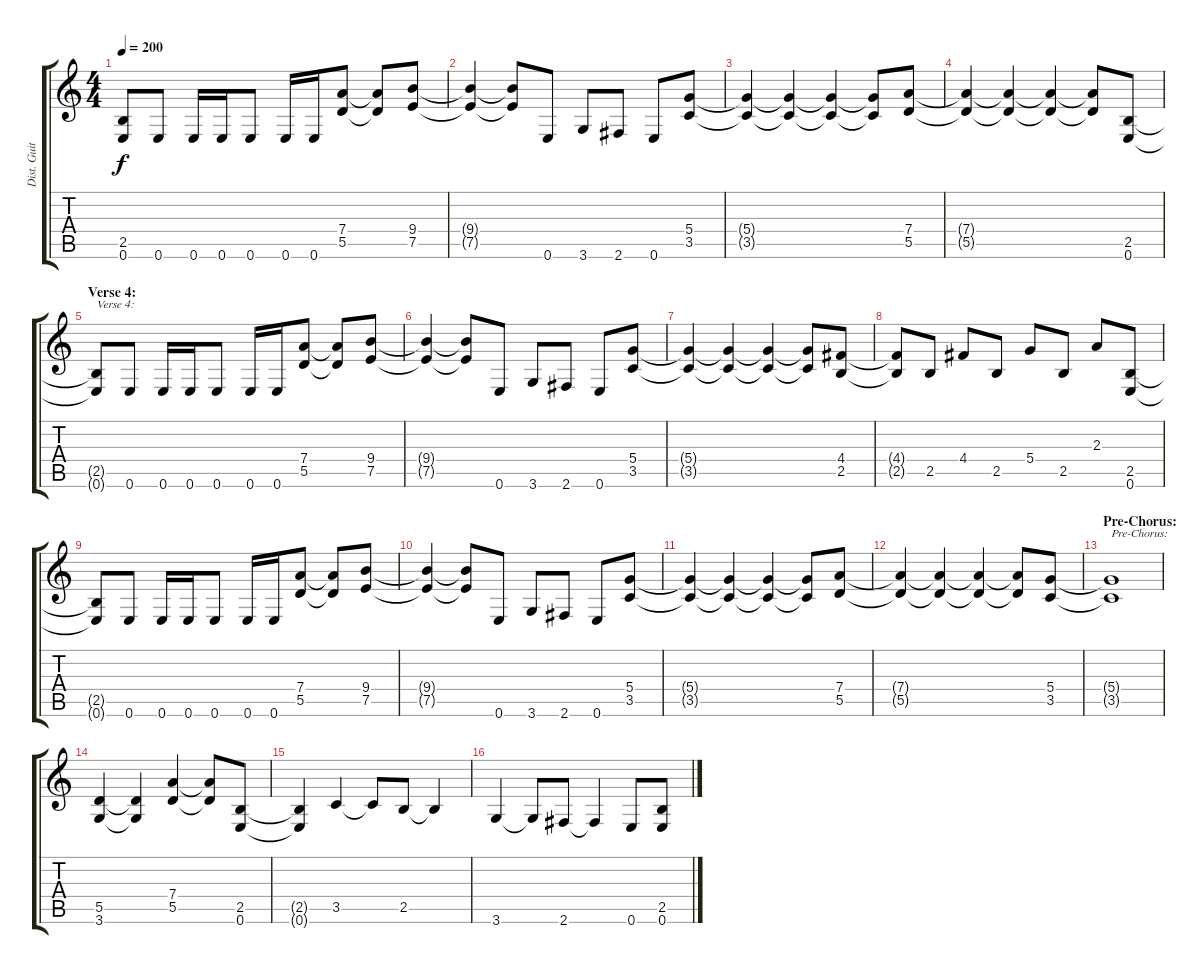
\track ("Dist. Guitar 1" "Dist. Guit") {instrument distortionguitar}
\staff {score tabs}
\tuning (E4 B3 G3 D3 A2 E2) {hide}
\ts (4 4)
\tempo 200
\clef g2
\ks c
(2.5{t} 0.6{t}).8{dy f} 0.6.8 0.6.16 0.6.16 0.6.8 0.6.16 0.6.16 (7.4 5.5).8 (7.4{t} 5.5{t}).8 (9.4 7.5).8 |
(9.4{t} 7.5{t}).4 (9.4{t} 7.5{t}).8 0.6.8 3.6.8 2.6.8 0.6.8 (5.4 3.5).8 |
(5.4{t} 3.5{t}).4 (5.4{t} 3.5{t}).4 (5.4{t} 3.5{t}).4 (5.4{t} 3.5{t}).8 (7.4 5.5).8 |
(7.4{t} 5.5{t}).4 (7.4{t} 5.5{t}).4 (7.4{t} 5.5{t}).4 (7.4{t} 5.5{t}).8 (2.5 0.6).8 |
\section ("" "Verse 4:")
(2.5{t} 0.6{t}).8{txt "Verse 4:"} 0.6.8 0.6.16 0.6.16 0.6.8 0.6.16 0.6.16 (7.4 5.5).8 (7.4{t} 5.5{t}).8 (9.4 7.5).8 |
(9.4{t} 7.5{t}).4 (9.4{t} 7.5{t}).8 0.6.8 3.6.8 2.6.8 0.6.8 (5.4 3.5).8 |
(5.4{t} 3.5{t}).4 (5.4{t} 3.5{t}).4 (5.4{t} 3.5{t}).4 (5.4{t} 3.5{t}).8 (4.4 2.5).8 |
(4.4{t} 2.5{t}).8 2.5.8 4.4.8 2.5.8 5.4.8 2.5.8 2.3.8 (2.5 0.6).8 |
(2.5{t} 0.6{t}).8 0.6.8 0.6.16 0.6.16 0.6.8 0.6.16 0.6.16 (7.4 5.5).8 (7.4{t} 5.5{t}).8 (9.4 7.5).8 |
(9.4{t} 7.5{t}).4 (9.4{t} 7.5{t}).8 0.6.8 3.6.8 2.6.8 0.6.8 (5.4 3.5).8 |
(5.4{t} 3.5{t}).4 (5.4{t} 3.5{t}).4 (5.4{t} 3.5{t}).4 (5.4{t} 3.5{t}).8 (7.4 5.5).8 |
(7.4{t} 5.5{t}).4 (7.4{t} 5.5{t}).4 (7.4{t} 5.5{t}).4 (7.4{t} 5.5{t}).8 (5.4 3.5).8 |
\section ("" "Pre-Chorus:")
(5.4{t} 3.5{t}).1{txt "Pre-Chorus:"} |
(5.5 3.6).4 (5.5{t} 3.6{t}).4 (7.4 5.5).4 (7.4{t} 5.5{t}).8 (2.5 0.6).8 |
(2.5{t} 0.6{t}).4 3.5.4 3.5{t}.8 2.5.8 2.5{t}.4 |
3.6.4 3.6{t}.8 2.6.8 2.6{t}.4 0.6.8 (2.5 0.6).8
